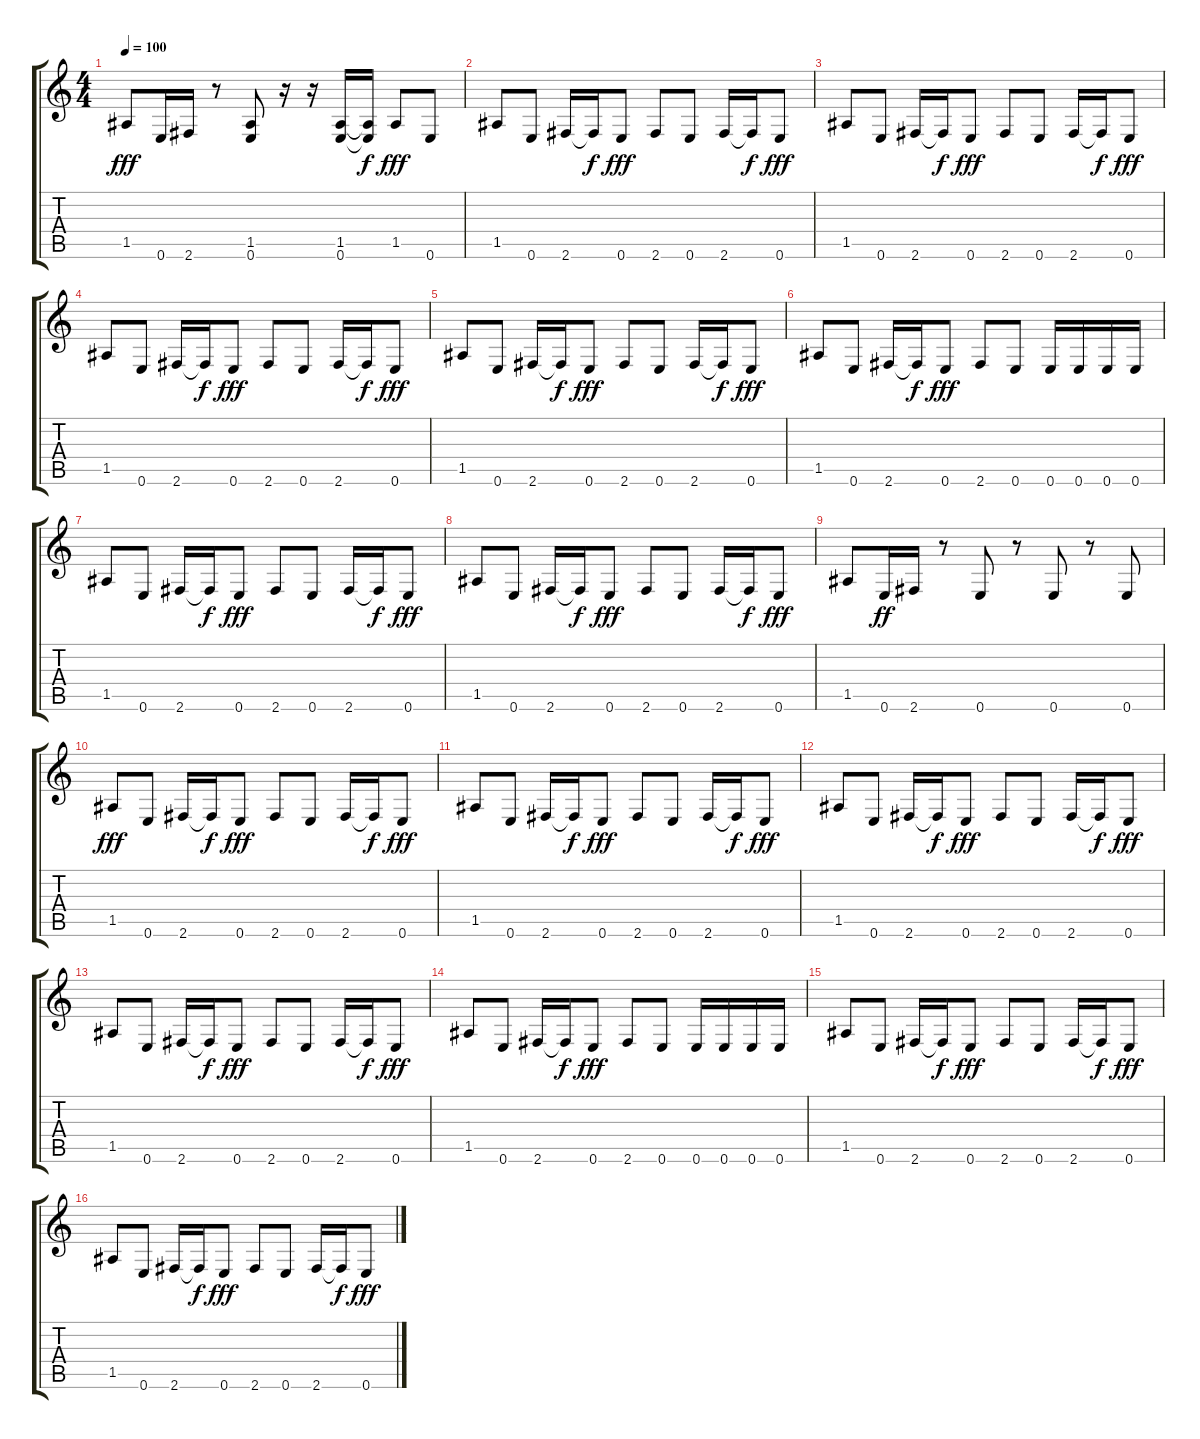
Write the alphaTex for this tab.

\track "" {instrument acousticguitarnylon}
\staff {score tabs}
\tuning (E4 B3 G3 D3 A2 E2) {hide}
\ts (4 4)
\tempo 100
\clef g2
\ks c
1.5.8{dy fff} 0.6.16 2.6.16 r.8 (1.5 0.6).8 r.16 r.16 (1.5 0.6).16 (1.5{t} 0.6{t}).16{dy f} 1.5.8{dy fff} 0.6.8 |
1.5.8 0.6.8 2.6.16 2.6{t}.16{dy f} 0.6.8{dy fff} 2.6.8 0.6.8 2.6.16 2.6{t}.16{dy f} 0.6.8{dy fff} |
1.5.8 0.6.8 2.6.16 2.6{t}.16{dy f} 0.6.8{dy fff} 2.6.8 0.6.8 2.6.16 2.6{t}.16{dy f} 0.6.8{dy fff} |
1.5.8 0.6.8 2.6.16 2.6{t}.16{dy f} 0.6.8{dy fff} 2.6.8 0.6.8 2.6.16 2.6{t}.16{dy f} 0.6.8{dy fff} |
1.5.8 0.6.8 2.6.16 2.6{t}.16{dy f} 0.6.8{dy fff} 2.6.8 0.6.8 2.6.16 2.6{t}.16{dy f} 0.6.8{dy fff} |
1.5.8 0.6.8 2.6.16 2.6{t}.16{dy f} 0.6.8{dy fff} 2.6.8 0.6.8 0.6.16 0.6.16 0.6.16 0.6.16 |
1.5.8 0.6.8 2.6.16 2.6{t}.16{dy f} 0.6.8{dy fff} 2.6.8 0.6.8 2.6.16 2.6{t}.16{dy f} 0.6.8{dy fff} |
1.5.8 0.6.8 2.6.16 2.6{t}.16{dy f} 0.6.8{dy fff} 2.6.8 0.6.8 2.6.16 2.6{t}.16{dy f} 0.6.8{dy fff} |
1.5.8 0.6.16{dy ff} 2.6.16 r.8 0.6.8 r.8 0.6.8 r.8 0.6.8 |
1.5.8{dy fff} 0.6.8 2.6.16 2.6{t}.16{dy f} 0.6.8{dy fff} 2.6.8 0.6.8 2.6.16 2.6{t}.16{dy f} 0.6.8{dy fff} |
1.5.8 0.6.8 2.6.16 2.6{t}.16{dy f} 0.6.8{dy fff} 2.6.8 0.6.8 2.6.16 2.6{t}.16{dy f} 0.6.8{dy fff} |
1.5.8 0.6.8 2.6.16 2.6{t}.16{dy f} 0.6.8{dy fff} 2.6.8 0.6.8 2.6.16 2.6{t}.16{dy f} 0.6.8{dy fff} |
1.5.8 0.6.8 2.6.16 2.6{t}.16{dy f} 0.6.8{dy fff} 2.6.8 0.6.8 2.6.16 2.6{t}.16{dy f} 0.6.8{dy fff} |
1.5.8 0.6.8 2.6.16 2.6{t}.16{dy f} 0.6.8{dy fff} 2.6.8 0.6.8 0.6.16 0.6.16 0.6.16 0.6.16 |
1.5.8 0.6.8 2.6.16 2.6{t}.16{dy f} 0.6.8{dy fff} 2.6.8 0.6.8 2.6.16 2.6{t}.16{dy f} 0.6.8{dy fff} |
1.5.8 0.6.8 2.6.16 2.6{t}.16{dy f} 0.6.8{dy fff} 2.6.8 0.6.8 2.6.16 2.6{t}.16{dy f} 0.6.8{dy fff}
